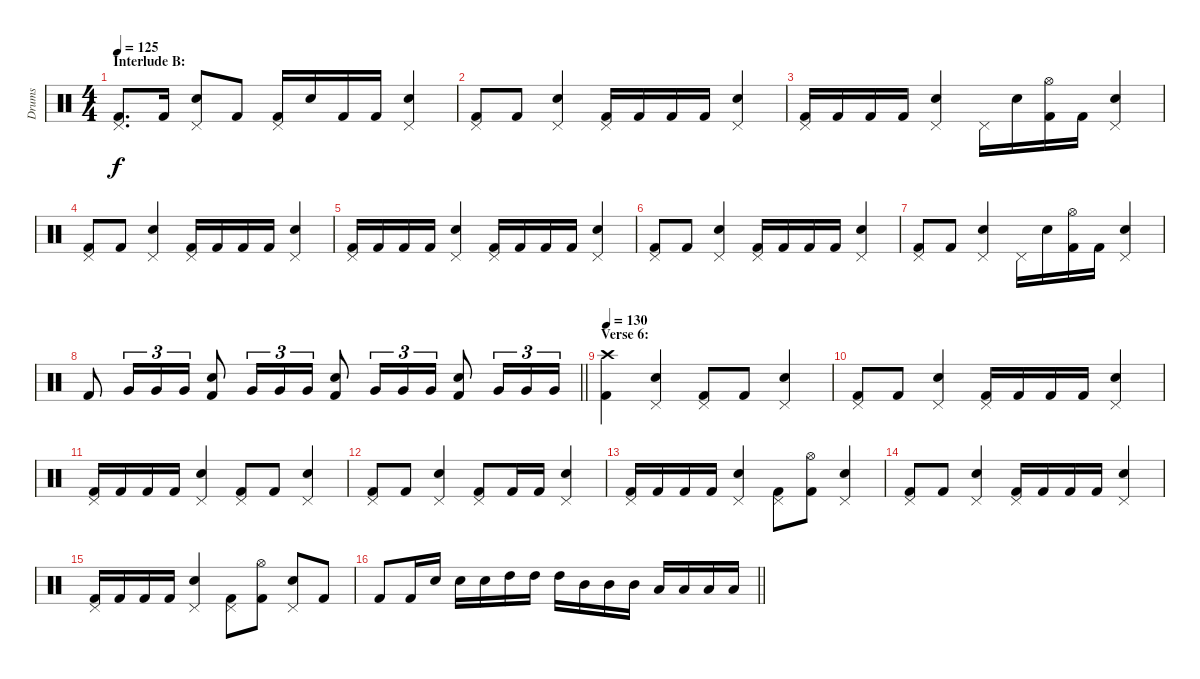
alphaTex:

\track ("Drums" "Drums") {instrument percussion}
\staff {score}
\articulation defaults
\ts (4 4)
\section ("" "Interlude B:")
\tempo 125
\clef neutral
\ks c
("Pedal Hi-Hat (hit)" "Kick (hit) 2").8{d dy f} "Kick (hit) 2".16 ("Pedal Hi-Hat (hit)" "Electric Snare (hit)").8 "Kick (hit) 2".8 ("Pedal Hi-Hat (hit)" "Kick (hit) 2").16 "Electric Snare (hit)".16 "Kick (hit) 2".16 "Kick (hit) 2".16 ("Pedal Hi-Hat (hit)" "Electric Snare (hit)").4 |
("Pedal Hi-Hat (hit)" "Kick (hit) 2").8 "Kick (hit) 2".8 ("Pedal Hi-Hat (hit)" "Electric Snare (hit)").4 ("Pedal Hi-Hat (hit)" "Kick (hit) 2").16 "Kick (hit) 2".16 "Kick (hit) 2".16 "Kick (hit) 2".16 ("Pedal Hi-Hat (hit)" "Electric Snare (hit)").4 |
("Pedal Hi-Hat (hit)" "Kick (hit) 2").16 "Kick (hit) 2".16 "Kick (hit) 2".16 "Kick (hit) 2".16 ("Pedal Hi-Hat (hit)" "Electric Snare (hit)").4 "Pedal Hi-Hat (hit)".16 "Electric Snare (hit)".16 ("Hi-Hat (open)" "Kick (hit) 2").16 "Kick (hit) 2".16 ("Pedal Hi-Hat (hit)" "Electric Snare (hit)").4 |
("Pedal Hi-Hat (hit)" "Kick (hit) 2").8 "Kick (hit) 2".8 ("Pedal Hi-Hat (hit)" "Electric Snare (hit)").4 ("Pedal Hi-Hat (hit)" "Kick (hit) 2").16 "Kick (hit) 2".16 "Kick (hit) 2".16 "Kick (hit) 2".16 ("Pedal Hi-Hat (hit)" "Electric Snare (hit)").4 |
("Pedal Hi-Hat (hit)" "Kick (hit) 2").16 "Kick (hit) 2".16 "Kick (hit) 2".16 "Kick (hit) 2".16 ("Pedal Hi-Hat (hit)" "Electric Snare (hit)").4 ("Pedal Hi-Hat (hit)" "Kick (hit) 2").16 "Kick (hit) 2".16 "Kick (hit) 2".16 "Kick (hit) 2".16 ("Pedal Hi-Hat (hit)" "Electric Snare (hit)").4 |
("Pedal Hi-Hat (hit)" "Kick (hit) 2").8 "Kick (hit) 2".8 ("Pedal Hi-Hat (hit)" "Electric Snare (hit)").4 ("Pedal Hi-Hat (hit)" "Kick (hit) 2").16 "Kick (hit) 2".16 "Kick (hit) 2".16 "Kick (hit) 2".16 ("Pedal Hi-Hat (hit)" "Electric Snare (hit)").4 |
("Pedal Hi-Hat (hit)" "Kick (hit) 2").8 "Kick (hit) 2".8 ("Pedal Hi-Hat (hit)" "Electric Snare (hit)").4 "Pedal Hi-Hat (hit)".16 "Electric Snare (hit)".16 ("Hi-Hat (open)" "Kick (hit) 2").16 "Kick (hit) 2".16 ("Pedal Hi-Hat (hit)" "Electric Snare (hit)").4 |
\barLineRight lightlight "Kick (hit) 2".8 "Very Low Tom (hit)".16{tu (3 2)} "Very Low Tom (hit)".16{tu (3 2)} "Very Low Tom (hit)".16{tu (3 2)}
("Electric Snare (hit)" "Kick (hit) 2").8 "Very Low Tom (hit)".16{tu (3 2)} "Very Low Tom (hit)".16{tu (3 2)} "Very Low Tom (hit)".16{tu (3 2)} ("Electric Snare (hit)" "Kick (hit) 2").8 "Very Low Tom (hit)".16{tu (3 2)} "Very Low Tom (hit)".16{tu (3 2)} "Very Low Tom (hit)".16{tu (3 2)} ("Electric Snare (hit)" "Kick (hit) 2").8 "Very Low Tom (hit)".16{tu (3 2)} "Very Low Tom (hit)".16{tu (3 2)} "Very Low Tom (hit)".16{tu (3 2)} |
\section ("" "Verse 6:")
\tempo 130
("Crash high (hit)" "Kick (hit) 2").4 ("Pedal Hi-Hat (hit)" "Electric Snare (hit)").4 ("Pedal Hi-Hat (hit)" "Kick (hit) 2").8 "Kick (hit) 2".8 ("Pedal Hi-Hat (hit)" "Electric Snare (hit)").4 |
("Pedal Hi-Hat (hit)" "Kick (hit) 2").8 "Kick (hit) 2".8 ("Pedal Hi-Hat (hit)" "Electric Snare (hit)").4 ("Pedal Hi-Hat (hit)" "Kick (hit) 2").16 "Kick (hit) 2".16 "Kick (hit) 2".16 "Kick (hit) 2".16 ("Pedal Hi-Hat (hit)" "Electric Snare (hit)").4 |
("Pedal Hi-Hat (hit)" "Kick (hit) 2").16 "Kick (hit) 2".16 "Kick (hit) 2".16 "Kick (hit) 2".16 ("Pedal Hi-Hat (hit)" "Electric Snare (hit)").4 ("Pedal Hi-Hat (hit)" "Kick (hit) 2").8 "Kick (hit) 2".8 ("Pedal Hi-Hat (hit)" "Electric Snare (hit)").4 |
("Pedal Hi-Hat (hit)" "Kick (hit) 2").8 "Kick (hit) 2".8 ("Pedal Hi-Hat (hit)" "Electric Snare (hit)").4 ("Pedal Hi-Hat (hit)" "Kick (hit) 2").8 "Kick (hit) 2".16 "Kick (hit) 2".16 ("Pedal Hi-Hat (hit)" "Electric Snare (hit)").4 |
("Pedal Hi-Hat (hit)" "Kick (hit) 2").16 "Kick (hit) 2".16 "Kick (hit) 2".16 "Kick (hit) 2".16 ("Pedal Hi-Hat (hit)" "Electric Snare (hit)").4 ("Pedal Hi-Hat (hit)" "Kick (hit) 2").8 ("Hi-Hat (open)" "Kick (hit) 2").8 ("Pedal Hi-Hat (hit)" "Electric Snare (hit)").4 |
("Pedal Hi-Hat (hit)" "Kick (hit) 2").8 "Kick (hit) 2".8 ("Pedal Hi-Hat (hit)" "Electric Snare (hit)").4 ("Pedal Hi-Hat (hit)" "Kick (hit) 2").16 "Kick (hit) 2".16 "Kick (hit) 2".16 "Kick (hit) 2".16 ("Pedal Hi-Hat (hit)" "Electric Snare (hit)").4 |
("Pedal Hi-Hat (hit)" "Kick (hit) 2").16 "Kick (hit) 2".16 "Kick (hit) 2".16 "Kick (hit) 2".16 ("Pedal Hi-Hat (hit)" "Electric Snare (hit)").4 ("Pedal Hi-Hat (hit)" "Kick (hit) 2").8 ("Hi-Hat (open)" "Kick (hit) 2").8 ("Pedal Hi-Hat (hit)" "Electric Snare (hit)").8 "Kick (hit) 2".8 |
\barLineRight lightlight "Kick (hit) 2".8 "Kick (hit) 2".16 "Electric Snare (hit)".16 "Electric Snare (hit)".16 "Electric Snare (hit)".16 "High Tom (hit)".16 "High Tom (hit)".16 "High Tom (hit)".16 "Mid Tom (hit)".16 "Mid Tom (hit)".16 "Mid Tom (hit)".16 "Low Tom (hit)".16 "Low Tom (hit)".16 "Low Tom (hit)".16 "Low Tom (hit)".16
